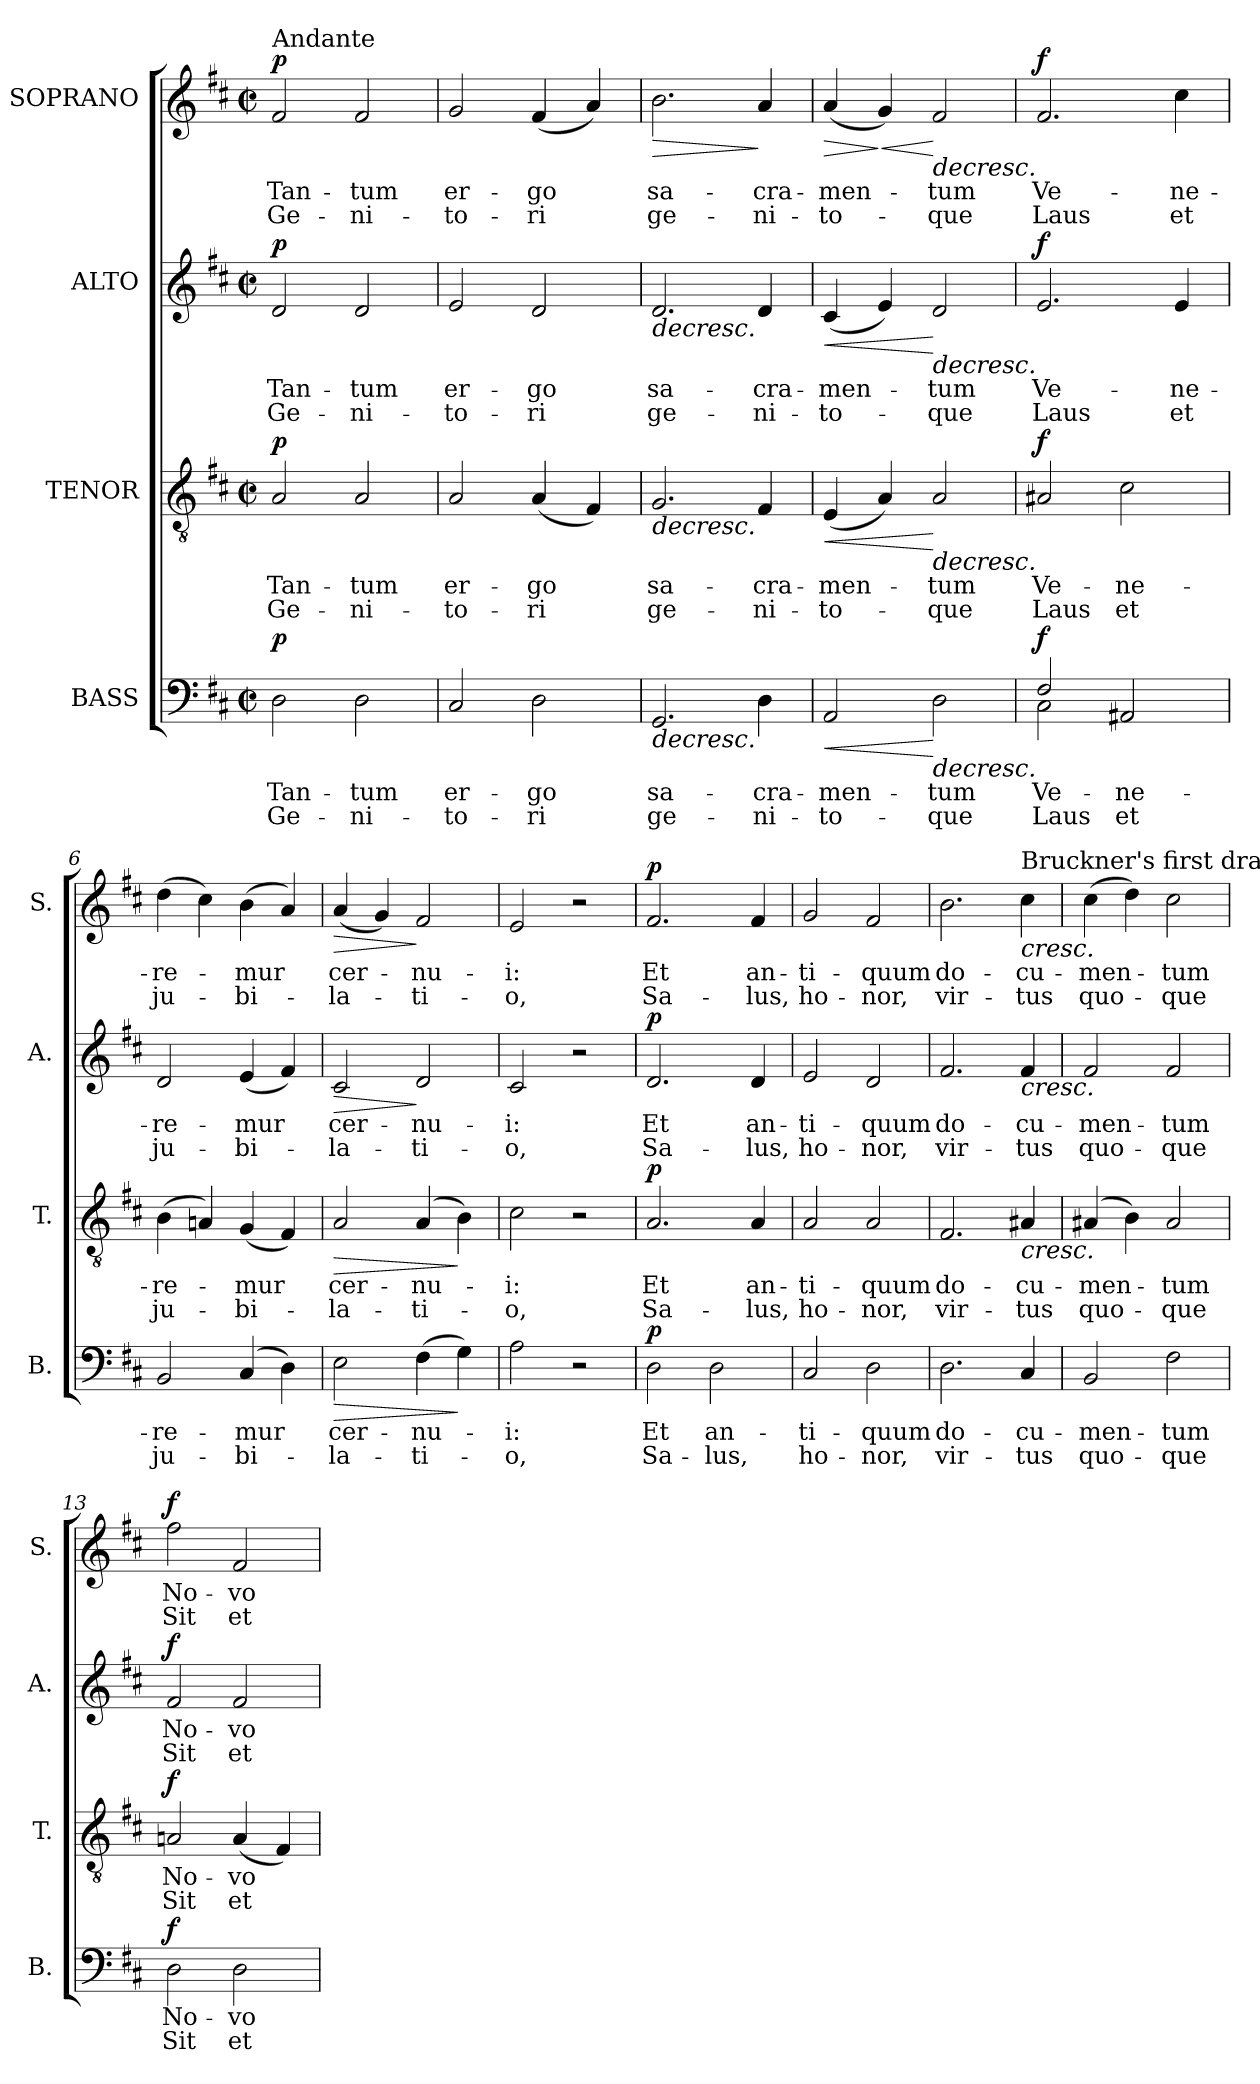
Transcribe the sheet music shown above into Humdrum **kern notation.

**kern	**text	**text	**dynam	**kern	**text	**text	**dynam	**kern	**text	**text	**dynam	**kern	**text	**text	**dynam
*part4	*part4	*part4	*part4	*part3	*part3	*part3	*part3	*part2	*part2	*part2	*part2	*part1	*part1	*part1	*part1
*staff4	*staff4	*staff4	*staff4	*staff3	*staff3	*staff3	*staff3	*staff2	*staff2	*staff2	*staff2	*staff1	*staff1	*staff1	*staff1
*I"BASS	*	*	*	*I"TENOR	*	*	*	*I"ALTO	*	*	*	*I"SOPRANO	*	*	*
*I'B.	*	*	*	*I'T.	*	*	*	*I'A.	*	*	*	*I'S.	*	*	*
*clefF4	*	*	*	*clefGv2	*	*	*	*clefG2	*	*	*	*clefG2	*	*	*
*	*	*	*	*ITrd7c12	*	*	*	*	*	*	*	*	*	*	*
*k[f#c#]	*	*	*	*k[f#c#]	*	*	*	*k[f#c#]	*	*	*	*k[f#c#]	*	*	*
*D:	*	*	*	*D:	*	*	*	*D:	*	*	*	*D:	*	*	*
*M2/2	*	*	*	*M2/2	*	*	*	*M2/2	*	*	*	*M2/2	*	*	*
*met(c|)	*	*	*	*met(c|)	*	*	*	*met(c|)	*	*	*	*met(c|)	*	*	*
=1	=1	=1	=1	=1	=1	=1	=1	=1	=1	=1	=1	=1	=1	=1	=1
!	!	!	!	!	!	!	!	!	!	!	!	!LO:TX:a:t=Andante	!	!	!
!	!LO:LY:b	!LO:LY:b	!LO:DY:b	!	!LO:LY:b	!LO:LY:b	!LO:DY:b	!	!LO:LY:b	!LO:LY:b	!LO:DY:b	!	!LO:LY:b	!LO:LY:b	!LO:DY:b
2D\	Tan-	Ge-	p	2AA/	Tan-	Ge-	p	2d/	Tan-	Ge-	p	2f#/	Tan-	Ge-	p
!	!LO:LY:b	!LO:LY:b	!	!	!LO:LY:b	!LO:LY:b	!	!	!LO:LY:b	!LO:LY:b	!	!	!LO:LY:b	!LO:LY:b	!
2D\	-tum	-ni-	.	2AA/	-tum	-ni-	.	2d/	-tum	-ni-	.	2f#/	-tum	-ni-	.
=2	=2	=2	=2	=2	=2	=2	=2	=2	=2	=2	=2	=2	=2	=2	=2
!	!LO:LY:b	!LO:LY:b	!	!	!LO:LY:b	!LO:LY:b	!	!	!LO:LY:b	!LO:LY:b	!	!	!LO:LY:b	!LO:LY:b	!
2C#/	er-	-to-	.	2AA/	er-	-to-	.	2e/	er-	-to-	.	2g/	er-	-to-	.
!	!LO:LY:b	!LO:LY:b	!	!	!LO:LY:b	!LO:LY:b	!	!	!LO:LY:b	!LO:LY:b	!	!	!LO:LY:b	!LO:LY:b	!
2D\	-go	-ri	.	(<4AA/	-go	-ri	.	2d/	-go	-ri	.	(<4f#/	-go	-ri	.
.	.	.	.	4FF#/)	.	.	.	.	.	.	.	4a/)	.	.	.
=3	=3	=3	=3	=3	=3	=3	=3	=3	=3	=3	=3	=3	=3	=3	=3
!	!LO:LY:b	!LO:LY:b	!LO:HP:b	!	!LO:LY:b	!LO:LY:b	!LO:HP:b	!	!LO:LY:b	!LO:LY:b	!LO:HP:b	!	!LO:LY:b	!LO:LY:b	!LO:HP:b
2.GG/	sa-	ge-	>	2.GG/	sa-	ge-	>	2.d/	sa-	ge-	>	2.b\	sa-	ge-	>
!	!LO:LY:b	!LO:LY:b	!	!	!LO:LY:b	!LO:LY:b	!	!	!LO:LY:b	!LO:LY:b	!	!	!LO:LY:b	!LO:LY:b	!
4D\	-cra-	-ni-	.	4FF#/	-cra-	-ni-	[	4d/	-cra-	-ni-	[	4a/	-cra-	-ni-	[ ]
=4	=4	=4	=4	=4	=4	=4	=4	=4	=4	=4	=4	=4	=4	=4	=4
!	!LO:LY:b	!LO:LY:b	!LO:HP:b	!	!LO:LY:b	!LO:LY:b	!LO:HP:b	!	!LO:LY:b	!LO:LY:b	!LO:HP:b	!	!LO:LY:b	!LO:LY:b	!LO:HP:b
2AA/	-men-	-to-	<	(<4EE/	-men-	-to-	<	(<4c#/	-men-	-to-	<	(<4a/	-men-	-to-	>
!	!	!	!	!	!	!	!	!	!	!	!	!	!	!	!LO:HP:n=1:b
.	.	.	.	4AA/)	.	.	.	4e/)	.	.	.	4g/)	.	.	] <
!	!LO:LY:b	!LO:LY:b	!LO:HP:n=1:b	!	!LO:LY:b	!LO:LY:b	!LO:HP:n=1:b	!	!LO:LY:b	!LO:LY:b	!LO:HP:n=1:b	!	!LO:LY:b	!LO:LY:b	!LO:HP:n=1:b
2D\	-tum	-que	] [ >	2AA/	-tum	-que	] [ >	2d/	-tum	-que	] [ >	2f#/	-tum	-que	[ >
=5	=5	=5	=5	=5	=5	=5	=5	=5	=5	=5	=5	=5	=5	=5	=5
!	!LO:LY:b	!LO:LY:b	!LO:DY:b	!	!LO:LY:b	!LO:LY:b	!LO:DY:b	!	!LO:LY:b	!LO:LY:b	!LO:DY:b	!	!LO:LY:b	!LO:LY:b	!LO:DY:b
*^	*	*	*	*	*	*	*	*	*	*	*	*	*	*	*
2F#/	2C#\	Ve-	Laus	f	2AA#X/	Ve-	Laus	f	2.e/	Ve-	Laus	f	2.f#/	Ve-	Laus	f
!	!	!LO:LY:b	!LO:LY:b	!	!	!LO:LY:b	!LO:LY:b	!	!	!	!	!	!	!	!	!
2AA#X/	2ryy	-ne-	et	.	2C#\	-ne-	et	.	.	.	.	.	.	.	.	.
!	!	!	!	!	!	!	!	!	!	!LO:LY:b	!LO:LY:b	!	!	!LO:LY:b	!LO:LY:b	!
.	.	.	.	.	.	.	.	.	4e/	-ne-	et	.	4cc#\	-ne-	et	.
*v	*v	*	*	*	*	*	*	*	*	*	*	*	*	*	*	*
=6	=6	=6	=6	=6	=6	=6	=6	=6	=6	=6	=6	=6	=6	=6	=6
!	!LO:LY:b	!LO:LY:b	!	!	!LO:LY:b	!LO:LY:b	!	!	!LO:LY:b	!LO:LY:b	!	!	!LO:LY:b	!LO:LY:b	!
2BB/	-re-	ju-	.	(>4BB\	-re-	ju-	.	2d/	-re-	ju-	.	(>4dd\	-re-	ju-	.
.	.	.	.	4AAn/)	.	.	.	.	.	.	.	4cc#\)	.	.	.
!	!LO:LY:b	!LO:LY:b	!	!	!LO:LY:b	!LO:LY:b	!	!	!LO:LY:b	!LO:LY:b	!	!	!LO:LY:b	!LO:LY:b	!
(>4C#/	-mur	-bi-	.	(<4GG/	-mur	-bi-	.	(<4e/	-mur	-bi-	.	(>4b\	-mur	-bi-	.
4D\)	.	.	.	4FF#/)	.	.	.	4f#/)	.	.	.	4a/)	.	.	.
!!LO:LB:g=z
=7	=7	=7	=7	=7	=7	=7	=7	=7	=7	=7	=7	=7	=7	=7	=7
!	!LO:LY:b	!LO:LY:b	!LO:HP:b	!	!LO:LY:b	!LO:LY:b	!LO:HP:b	!	!LO:LY:b	!LO:LY:b	!LO:HP:b	!	!LO:LY:b	!LO:LY:b	!LO:HP:b
2E\	cer-	-la-	>	2AA/	cer-	-la-	>	2c#/	cer-	-la-	>	(<4a/	cer-	-la-	>
.	.	.	.	.	.	.	.	.	.	.	.	4g/)	.	.	.
!	!LO:LY:b	!LO:LY:b	!	!	!LO:LY:b	!LO:LY:b	!	!	!LO:LY:b	!LO:LY:b	!	!	!LO:LY:b	!LO:LY:b	!
(>4F#\	-nu-	-ti-	.	(>4AA/	-nu-	-ti-	.	2d/	-nu-	-ti-	]	2f#/	-nu-	-ti-	]
4G\)	.	.	]	4BB\)	.	.	]	.	.	.	.	.	.	.	.
=8	=8	=8	=8	=8	=8	=8	=8	=8	=8	=8	=8	=8	=8	=8	=8
!	!LO:LY:b	!LO:LY:b	!	!	!LO:LY:b	!LO:LY:b	!	!	!LO:LY:b	!LO:LY:b	!	!	!LO:LY:b	!LO:LY:b	!
2A\	-i:	-o,	.	2C#\	-i:	-o,	.	2c#/	-i:	-o,	.	2e/	-i:	-o,	.
2r	.	.	.	2r	.	.	.	2r	.	.	.	2r	.	.	.
=9	=9	=9	=9	=9	=9	=9	=9	=9	=9	=9	=9	=9	=9	=9	=9
!	!LO:LY:b	!LO:LY:b	!LO:DY:b	!	!LO:LY:b	!LO:LY:b	!LO:DY:b	!	!LO:LY:b	!LO:LY:b	!LO:DY:b	!	!LO:LY:b	!LO:LY:b	!LO:DY:b
2D\	Et	Sa-	p	2.AA/	Et	Sa-	p	2.d/	Et	Sa-	p	2.f#/	Et	Sa-	p
!	!LO:LY:b	!LO:LY:b	!	!	!	!	!	!	!	!	!	!	!	!	!
2D\	an-	-lus,	.	.	.	.	.	.	.	.	.	.	.	.	.
!	!	!	!	!	!LO:LY:b	!LO:LY:b	!	!	!LO:LY:b	!LO:LY:b	!	!	!LO:LY:b	!LO:LY:b	!
.	.	.	.	4AA/	an-	-lus,	.	4d/	an-	-lus,	.	4f#/	an-	-lus,	.
=10	=10	=10	=10	=10	=10	=10	=10	=10	=10	=10	=10	=10	=10	=10	=10
!	!LO:LY:b	!LO:LY:b	!	!	!LO:LY:b	!LO:LY:b	!	!	!LO:LY:b	!LO:LY:b	!	!	!LO:LY:b	!LO:LY:b	!
2C#/	-ti-	ho-	.	2AA/	-ti-	ho-	.	2e/	-ti-	ho-	.	2g/	-ti-	ho-	.
!	!LO:LY:b	!LO:LY:b	!	!	!LO:LY:b	!LO:LY:b	!	!	!LO:LY:b	!LO:LY:b	!	!	!LO:LY:b	!LO:LY:b	!
2D\	-quum	-nor,	.	2AA/	-quum	-nor,	.	2d/	-quum	-nor,	.	2f#/	-quum	-nor,	.
=11	=11	=11	=11	=11	=11	=11	=11	=11	=11	=11	=11	=11	=11	=11	=11
!	!LO:LY:b	!LO:LY:b	!	!	!LO:LY:b	!LO:LY:b	!	!	!LO:LY:b	!LO:LY:b	!	!	!LO:LY:b	!LO:LY:b	!
2.D\	do-	vir-	.	2.FF#/	do-	vir-	.	2.f#/	do-	vir-	.	2.b\	do-	vir-	.
!	!	!	!	!	!	!	!	!	!	!	!	!LO:TX:a:t=Bruckner's first draft had the C#.Later he changed it to F#.Sing either pitch, but not both.	!	!	!
!	!LO:LY:b	!LO:LY:b	!	!	!LO:LY:b	!LO:LY:b	!LO:HP:b	!	!LO:LY:b	!LO:LY:b	!LO:HP:b	!	!LO:LY:b	!LO:LY:b	!LO:HP:b
4C#/	-cu-	-tus	.	4AA#X/	-cu-	-tus	<	4f#/	-cu-	-tus	<	4cc#\	-cu-	-tus	<
=12	=12	=12	=12	=12	=12	=12	=12	=12	=12	=12	=12	=12	=12	=12	=12
!	!LO:LY:b	!LO:LY:b	!	!	!LO:LY:b	!LO:LY:b	!	!	!LO:LY:b	!LO:LY:b	!	!	!LO:LY:b	!LO:LY:b	!
2BB/	-men-	quo-	.	(>4AA#X/	-men-	quo-	.	2f#/	-men-	quo-	.	(>4cc#\	-men-	quo-	.
.	.	.	.	4BB\)	.	.	.	.	.	.	.	4dd\)	.	.	.
!	!LO:LY:b	!LO:LY:b	!	!	!LO:LY:b	!LO:LY:b	!	!	!LO:LY:b	!LO:LY:b	!	!	!LO:LY:b	!LO:LY:b	!
2F#\	-tum	-que	]	2AA#/	-tum	-que	]	2f#/	-tum	-que	]	2cc#\	-tum	-que	]
=13	=13	=13	=13	=13	=13	=13	=13	=13	=13	=13	=13	=13	=13	=13	=13
!	!LO:LY:b	!LO:LY:b	!LO:DY:b	!	!LO:LY:b	!LO:LY:b	!LO:DY:b	!	!LO:LY:b	!LO:LY:b	!LO:DY:b	!	!LO:LY:b	!LO:LY:b	!LO:DY:b
2D\	No-	Sit	f	2AAn/	No-	Sit	f	2f#/	No-	Sit	f	2ff#\	No-	Sit	f
!	!LO:LY:b	!LO:LY:b	!	!	!LO:LY:b	!LO:LY:b	!	!	!LO:LY:b	!LO:LY:b	!	!	!LO:LY:b	!LO:LY:b	!
2D\	-vo	et	.	(<4AA/	-vo	et	.	2f#/	-vo	et	.	2f#/	-vo	et	.
.	.	.	.	4FF#/)	.	.	.	.	.	.	.	.	.	.	.
=	=	=	=	=	=	=	=	=	=	=	=	=	=	=	=
*-	*-	*-	*-	*-	*-	*-	*-	*-	*-	*-	*-	*-	*-	*-	*-
